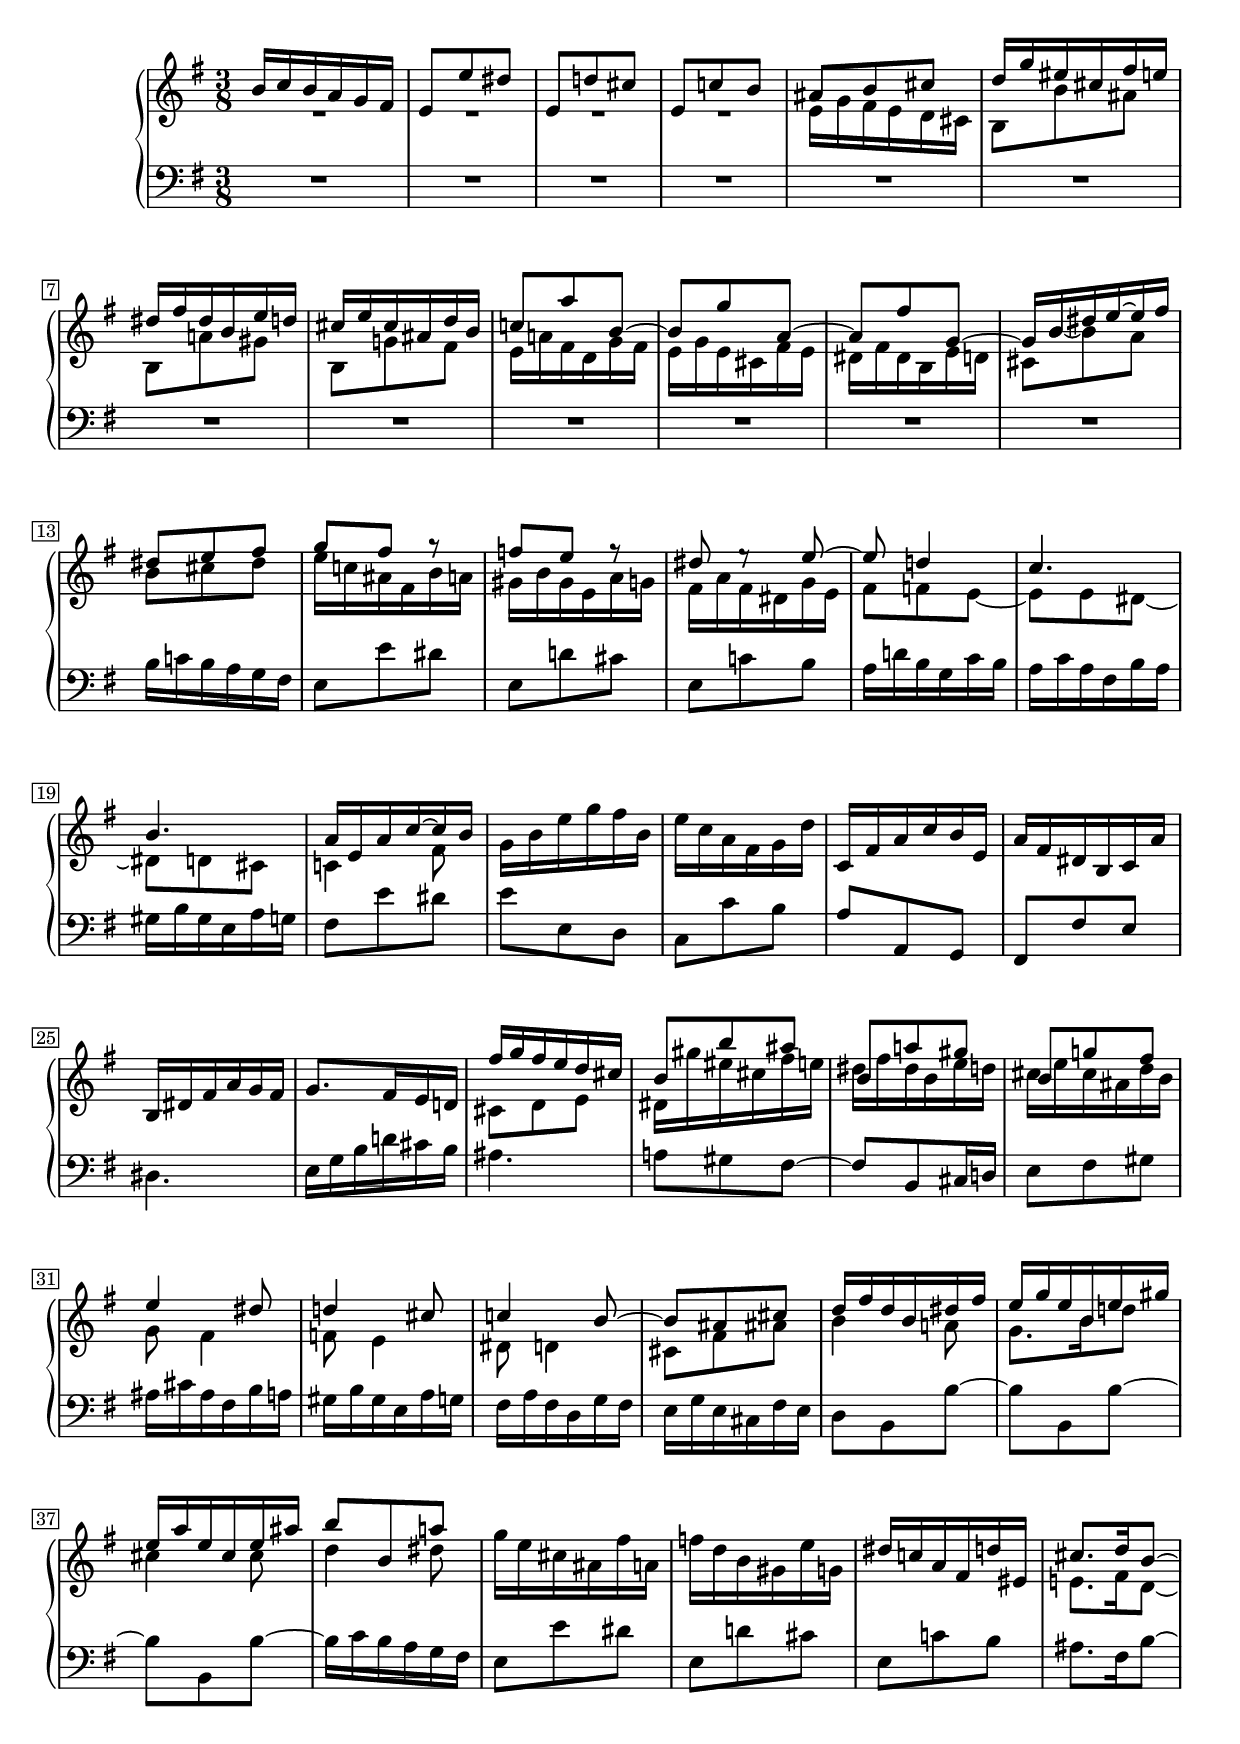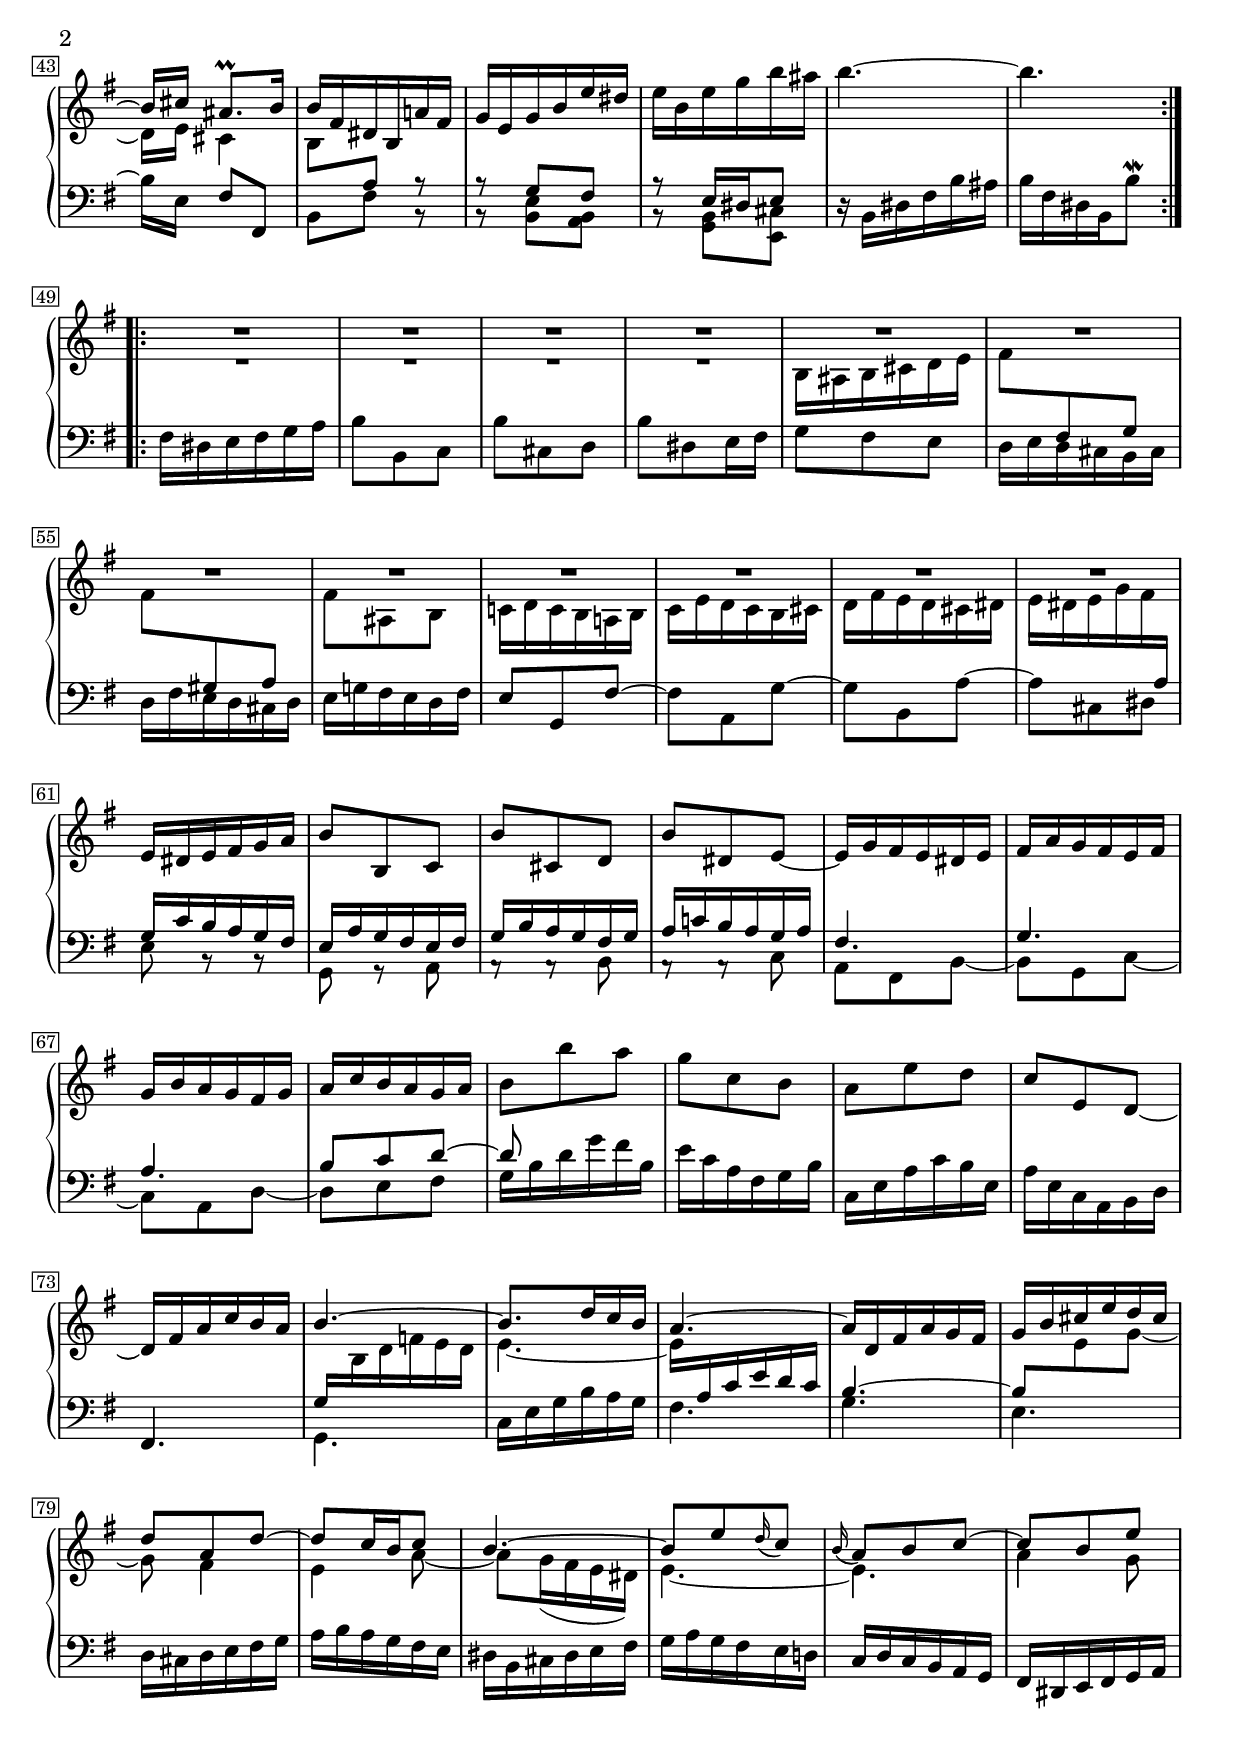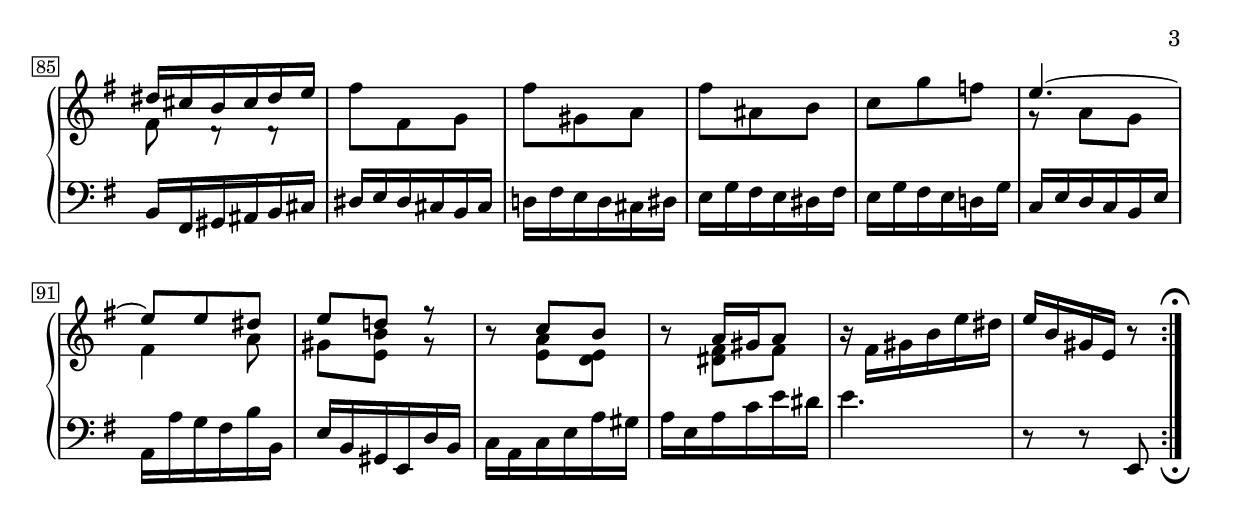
Global = {
  \key e \minor
  \time 3/8
  \include "../../global.ly"
}

Soprano = \context Voice = "one" \relative c'' {
  \voiceOne
  \stemUp\tieUp
  \override MultiMeasureRest.staff-position = #0
  \override Rest.staff-position = #0
  \label #'SuiteVGigue
  %1
  \repeat volta 2 {
  | b16 c b a g fis
  | e8 e' dis
  | e, d' cis
  | e, c' b
  %5
  | ais b cis
  | d16 	g eis cis fis e
  | dis fis dis b e d
  | cis e cis ais d b
  | c8 a' b,~
  %10
  | b g' a,~
  | a fis' g,~
  | g16 b dis e~ e fis
  | dis8 e fis
  | g fis g\rest
  %15
  | f e f\rest
  | dis e\rest e~
  | e d4
  | c4.
  | b
  %20
  | a16 e a c~ c b
  | \stemNeutral g b e g fis b,
  | e c a fis g d'
  | c, fis a c b e,
  | a fis dis b c a'
  %25
  | b, dis fis a g fis
  | g8. fis16 e d
  | \stemUp fis' g fis e d cis
  | b8 b' ais
  | b, a' gis
  %30
  | b, g' fis
  | e4 dis8
  | d4 cis8
  | c4 b8~
  | b ais cis
  %35
  | d16 fis d b dis fis
  | e g e b e gis
  | e a e cis e ais
  | b8 b, a'
  | \stemNeutral g16 e cis ais fis' a,
  %40
  | f' d b gis e' g,
  | dis' c! a fis d' eis,
  | \stemUp cis'8.d16 b8~
  | b16 cis ais8.[\prall b16]
  | b fis dis b a' fis
  %45
  | \stemNeutral\tieNeutral g e g b e dis
  | e b e g b ais
  | b4.~
  | b
  }
  \break
  \repeat volta 2 {
  | R1*3/8*12
  %61
  | e,,16 dis e fis g a
  | b8 b, c
  | b' cis, d
  | b' dis, e~
  %65
  | e16 g fis e dis e
  | fis a g fis e fis
  | g b a g fis g
  | a c b a g a
  | b8 b' a
  %70
  | g c, b
  | a e' d
  | c e, d~
  | d16 fis a c b a
  | \stemUp\tieUp b4.~
  %75
  | b8. d16 c b
  | a4.~
  | a16 d, fis a g fis
  | g b cis e d cis
  | d8 a d~
  %80
  | d c16 b c8
  | b4.~
  | b8 e \once\slurDown \appoggiatura d16 c8
  | \once\shape #'((0 . 0.3) (0 . 0.3) (0 . 0.3) (0 . 0.3)) Slur
    \once\slurDown \appoggiatura b16 a8 b c~
  | c b e
  %85
  | dis16 cis b cis dis e
  | \stemNeutral fis8 fis, g
  | fis' gis, a
  | fis' ais, b
  | c g' f
  %90
  | \stemUp \once\override Tie.staff-position = #5 e4.~
  | e8 e dis
  | e d f\rest
  | r c b
  | r a16 gis a8
  %95
  | \stemNeutral r16 fis gis b e dis
  | e b gis e r8
    \override Score.TextMark.self-alignment-X = #CENTER
    \textEndMark \markup { \musicglyph "scripts.ufermata" }  }
}

Alto = \context Voice = "two" \relative c' {
  \voiceTwo
  \stemDown\tieDown
  \override Rest.staff-position = #0
  | \magnifyMusic 0.8 { R1*3/8*4 }
  %5
  | e16 g fis e d cis
  | b8 b' ais
  | b, a' gis
  | b, g' fis
  | e16 a fis d g fis
  %10
  | e g e cis fis e
  | dis fis dis b e d
  | << {
      \autoBeamOff
      \omit Flag \omit Stem
      \stemDown s16 b'_~ b8 s
      \undo\omit Flag \undo\omit Stem
      \autoBeamOn
    } \\ {
      \stemDown cis, b' a
    } >>
  | b cis dis
  | e16 c ais fis b a
  %15
  | gis b gis e a g
  | fis a fis dis g e
  | fis8 f e~
  | e e dis~
  | dis d cis
  %20
  | c4 fis8
  | s1*3/8*6
  %27
  | cis8 d e
  | dis16 gis' eis cis fis e
  | dis fis dis b e d
  %30
  | cis e cis ais d b
  | g8 fis4
  | f8 e4
  | dis8 d4
  | cis8 fis ais!
  %35
  | b4 a8
  | g8. b16 d8
  | cis4 cis8
  | d4 dis8
  | s1*3/8*3
  %42
  | e,8. fis16 d8~
  | d16 e cis4
  | b8 \change Staff = "lower" \voiceThree \stemUp a a\rest
  %45
  | a\rest g fis
  | a\rest e16 dis e8
  | \change Staff = "upper" \voiceTwo \stemDown
    s1*3/8*2
  | \magnifyMusic 0.8 { R1*3/8*4 }
  | b'16 ais b cis d e
  | fis8 \change Staff = "lower" \stemUp fis, g
  %55
  | \change Staff = "upper" \stemDown fis' \change Staff = "lower" \stemUp gis, a
  | \change Staff = "upper" \stemDown fis' ais, b
  | c!16 d c b a b
  | c e d c b cis
  | d fis e d cis dis
  %60
  | e dis e g fis \change Staff = "lower" \stemUp\tieUp a,
  | g c b a g fis
  | e a g fis e fis
  | g b a g fis g
  | a c b a g a
  %65
  | fis4.
  | g
  | a
  | b8 c d~
  | d s4
  %70
  | s1*3/8*4
  | g,16 \change Staff = "upper" \stemDown\tieDown b d f e d
  %75
  | e4.~
  | e16 \change Staff = "lower" \stemUp\tieUp a, c e d c
  | b4.~
  | b8 \change Staff = "upper" \stemDown\tieDown e g~
  | g fis4
  %80
  | e4 a8~
  | a g16( fis e dis)
  | e4.~
  | e
  | a4 g8
  %85
  | fis d\rest d\rest
  | s1*3/8*4
  %90
  | g8\rest a g
  | fis4 a8
  | gis <e b'> g\rest
  | s <e a> <d e>
  | s <dis fis> fis
}

Bass = \context Voice = "four" \relative c' {
  \voiceFour
  \stemNeutral\tieNeutral
  \override MultiMeasureRest.staff-position = #0
  \override Rest.staff-position = #0
  \override Script.direction = #UP
  %1
  \repeat volta 2 {
  | R1*3/8*12
  %13
  | b16 c b a g fis
  | e8 e' dis
  | e, d' cis
  | e, c' b
  | a16 d b g c b
  | a c a fis b a
  | gis b gis e a g
  %20
  | fis8 e' dis
  | e e, d
  | c c' b
  | a a, g
  | fis fis' e
  %25
  | dis4.
  | e16 g b d cis b
  | ais4.
  | a8 gis fis~
  | fis b, cis16 d
  %30
  | e8 fis gis
  | ais16 cis ais fis b a
  | gis b gis e a g
  | fis a fis d g fis
  | e g e cis fis e
  %35
  | d8 b b'~
  | b b, b'~
  | b b, b'~
  | b16 c b a g fis
  | e8 e' dis
  %40
  | e, d' cis
  | e, c' b
  | ais8. fis16 b8~
  | b16 e, fis8[ fis,]
  | \stemDown b fis' b,\rest
  %45
  | b\rest <b e> <a b>
  | b\rest <g b> <e cis'>
  | r16 b' dis fis b ais
  | b fis dis b b'8\mordent
  }
  \repeat volta 2 {
  | fis16 dis e fis g a
  %50
  | b8 b, c
  | b' cis, d
  | b' dis, e16 fis
  | g8 fis e
  | d16 e d cis b cis
  %55
  | d fis e d cis d
  | \stemNeutral e g fis e d fis
  | e8 g, fis'~
  | fis a, g'~
  | g b, a'~
  %60
  | a cis, dis
  | e b\rest b\rest
  | \stemDown\tieDown g g\rest a
  | a\rest a\rest b
  | a\rest a\rest c
  %65
  | a fis b~
  | b g c~
  | c a d~
  | d e fis
  | g16 b d g fis b,
  %70
  | \stemNeutral e c a fis g b
  | c, e a c b e,
  | a e c a b d
  | fis,4.
  | \once\stemDown g
  %75
  | c16 e g b a g
  | \stemDown fis4.
  | g
  | e
  | \stemNeutral d16 cis d e fis g
  %80
  | a b a g fis e
  | dis b cis dis e fis
  | g a g fis e d
  | c d c b a g
  | fis dis e fis g a
  %85
  | b fis gis ais b cis
  | dis e dis cis b cis
  | d fis e d cis dis
  | e g fis e dis fis
  | e g fis e d g
  %90
  | c, e d c b e
  | a, a' g fis b b,
  | e b gis e d' b
  | c a c e a gis
  | a e a c e dis
  %95
  | e4.
  | r8 r e,,
    \tweak direction #DOWN
    \textEndMark \markup { \musicglyph "scripts.dfermata" }
  }
}

\score {
  \new PianoStaff
  <<
    \accidentalStyle Score.piano
    \context Staff = "upper" <<
      \set Staff.midiInstrument = #"acoustic grand"
      \Global
      \clef treble
      \Soprano
      \Alto
    >>
    \context Staff = "lower" <<
      \set Staff.midiInstrument = #"acoustic grand"
      \Global
      \clef bass
      \Bass
    >>
  >>
  \header {
    composer = ##f % "Johann Sebastian Bach"
    opus = ##f % "BWV 810"
    title = \markup { "Gigue" }
    subtitle = ##f
  }
  \layout {
    \context {
      \PianoStaff
      \override Parentheses.font-size = #-2
      \override TextScript.font-shape = #'italic
      \override TextScript.font-size = #-1
    }
  }
  \midi {
    \tempo 4 = 100
  }
}
